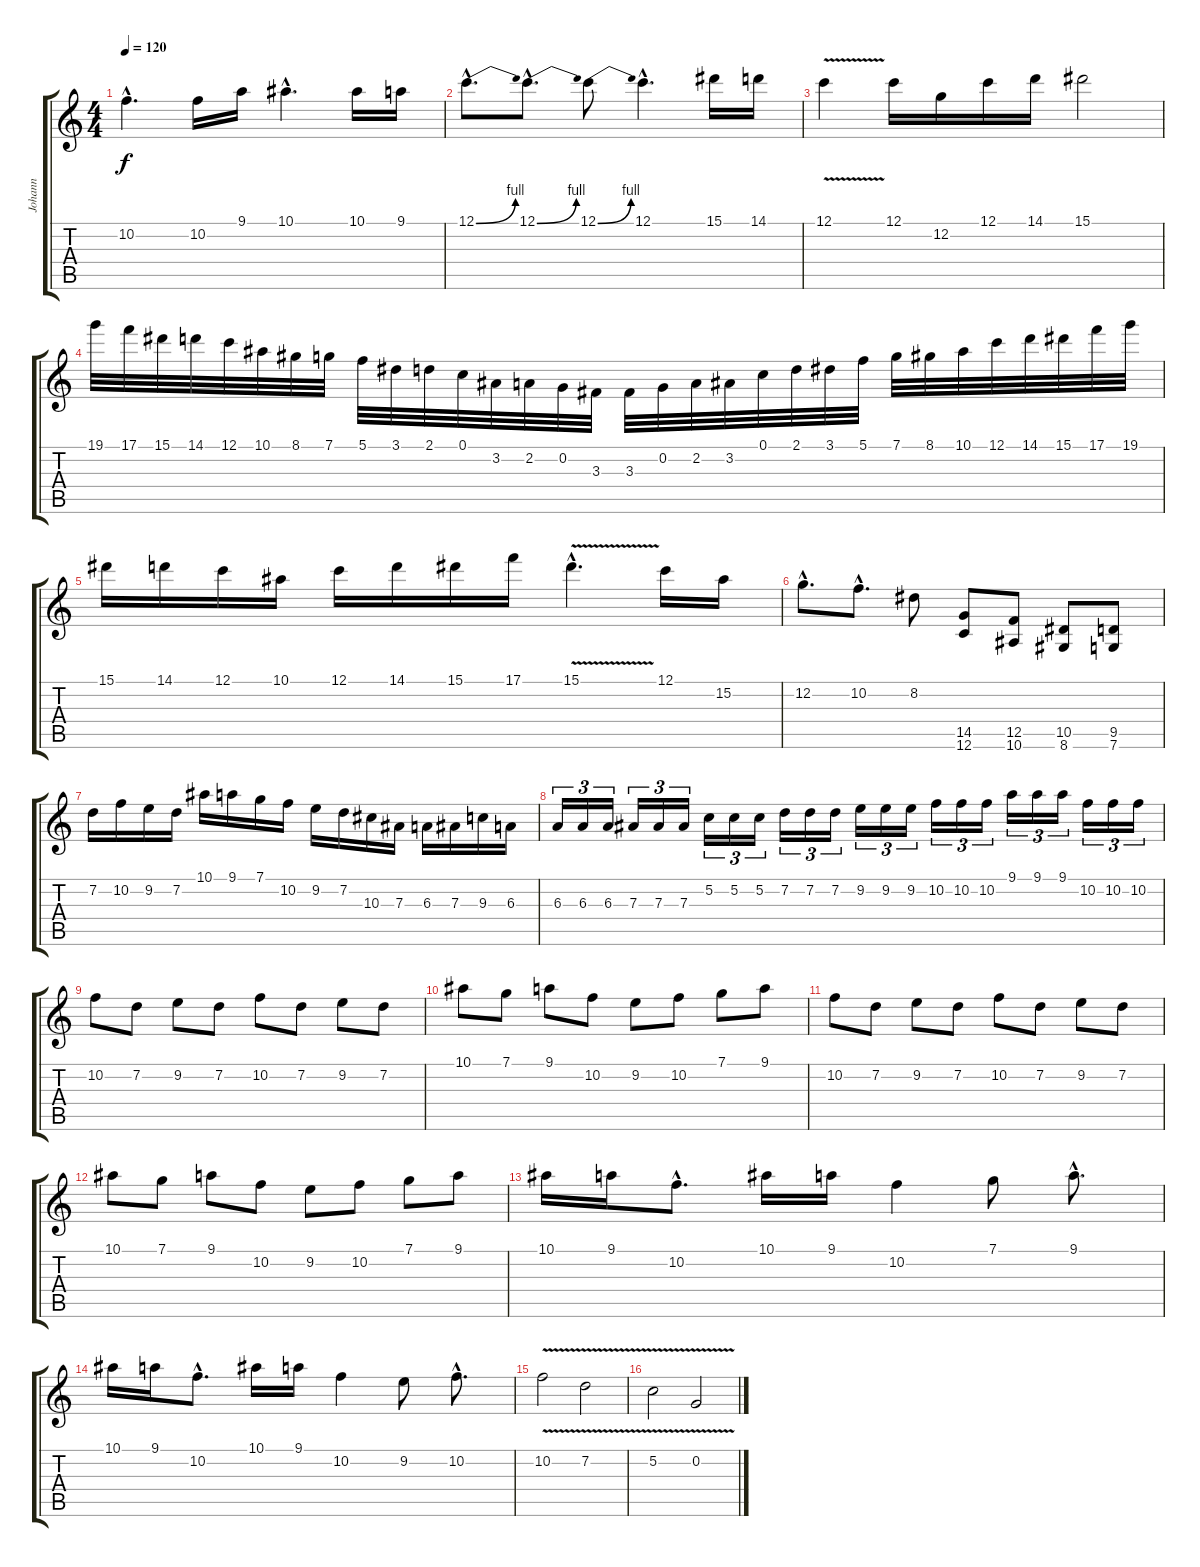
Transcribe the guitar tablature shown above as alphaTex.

\track ("Johann" "Johann") {instrument distortionguitar}
\staff {score tabs}
\tuning (C4 G3 Eb3 Bb2 F2 C2) {hide}
\ts (4 4)
\tempo 120
\clef g2
\ks c
10.2{hac}.4{d dy f} 10.2.16 9.1.16 10.1{hac}.4{d} 10.1.16 9.1.16 |
12.1{be (bend 0 0 60 4) hac}.8{d} 12.1{be (bend 0 0 60 4) hac}.8{d} 12.1{be (bend 0 0 60 4)}.8 12.1{hac}.4{d} 15.1.16 14.1.16 |
12.1{v}.4 12.1.16 12.2.16 12.1.16 14.1.16 15.1.2 |
19.1.32 17.1.32 15.1.32 14.1.32 12.1.32 10.1.32 8.1.32 7.1.32 5.1.32 3.1.32 2.1.32 0.1.32 3.2.32 2.2.32 0.2.32 3.3.32 3.3.32 0.2.32 2.2.32 3.2.32 0.1.32 2.1.32 3.1.32 5.1.32 7.1.32 8.1.32 10.1.32 12.1.32 14.1.32 15.1.32 17.1.32 19.1.32 |
15.1.16 14.1.16 12.1.16 10.1.16 12.1.16 14.1.16 15.1.16 17.1.16 15.1{v hac}.4{d} 12.1.16 15.2.16 |
12.2{hac}.8{d} 10.2{hac}.8{d} 8.2.8 (14.5 12.6).8 (12.5 10.6).8 (10.5 8.6).8 (9.5 7.6).8 |
7.2.16 10.2.16 9.2.16 7.2.16 10.1.16 9.1.16 7.1.16 10.2.16 9.2.16 7.2.16 10.3.16 7.3.16 6.3.16 7.3.16 9.3.16 6.3.16 |
6.3.16{tu (3 2)} 6.3.16{tu (3 2)} 6.3.16{tu (3 2)} 7.3.16{tu (3 2)} 7.3.16{tu (3 2)} 7.3.16{tu (3 2)} 5.2.16{tu (3 2)} 5.2.16{tu (3 2)} 5.2.16{tu (3 2)} 7.2.16{tu (3 2)} 7.2.16{tu (3 2)} 7.2.16{tu (3 2)} 9.2.16{tu (3 2)} 9.2.16{tu (3 2)} 9.2.16{tu (3 2)} 10.2.16{tu (3 2)} 10.2.16{tu (3 2)} 10.2.16{tu (3 2)} 9.1.16{tu (3 2)} 9.1.16{tu (3 2)} 9.1.16{tu (3 2)} 10.2.16{tu (3 2)} 10.2.16{tu (3 2)} 10.2.16{tu (3 2)} |
10.2.8 7.2.8 9.2.8 7.2.8 10.2.8 7.2.8 9.2.8 7.2.8 |
10.1.8 7.1.8 9.1.8 10.2.8 9.2.8 10.2.8 7.1.8 9.1.8 |
10.2.8 7.2.8 9.2.8 7.2.8 10.2.8 7.2.8 9.2.8 7.2.8 |
10.1.8 7.1.8 9.1.8 10.2.8 9.2.8 10.2.8 7.1.8 9.1.8 |
10.1.16 9.1.16 10.2{hac}.8{d} 10.1.16 9.1.16 10.2.4 7.1.8 9.1{hac}.8{d} |
10.1.16 9.1.16 10.2{hac}.8{d} 10.1.16 9.1.16 10.2.4 9.2.8 10.2{hac}.8{d} |
10.2{v}.2 7.2{v}.2 |
5.2{v}.2 0.2{v}.2
